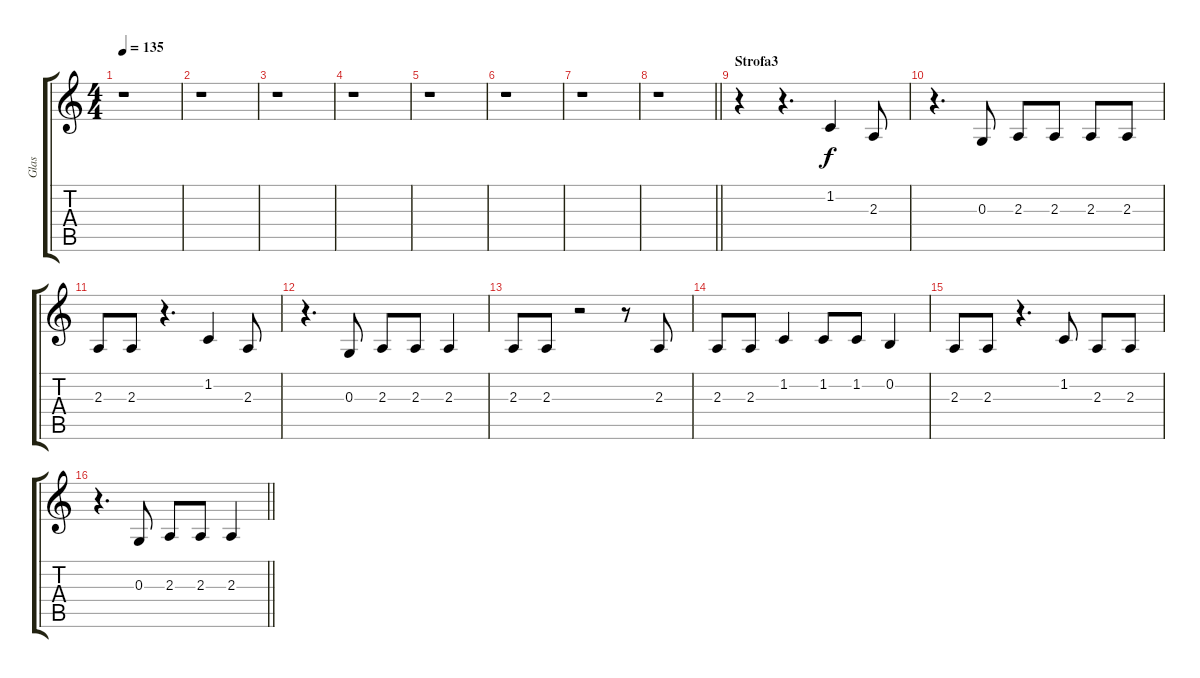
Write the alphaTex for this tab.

\track ("Glas" "Glas") {instrument lead2sawtooth}
\staff {score tabs}
\tuning (E4 B3 G3 D3 A2 E2) {hide}
\ts (4 4)
\tempo 135
\clef g2
\ks c
r.1{dy f} |
r.1 |
r.1 |
r.1 |
r.1 |
r.1 |
r.1 |
\barLineRight lightlight
r.1 |
\section ("" "Strofa3")
r.4 r.4{d} 1.2.4 2.3.8 |
r.4{d} 0.3.8 2.3.8 2.3.8 2.3.8 2.3.8 |
2.3.8 2.3.8 r.4{d} 1.2.4 2.3.8 |
r.4{d} 0.3.8 2.3.8 2.3.8 2.3.4 |
2.3.8 2.3.8 r.2 r.8 2.3.8 |
2.3.8 2.3.8 1.2.4 1.2.8 1.2.8 0.2.4 |
2.3.8 2.3.8 r.4{d} 1.2.8 2.3.8 2.3.8 |
\barLineRight lightlight
r.4{d} 0.3.8 2.3.8 2.3.8 2.3.4
